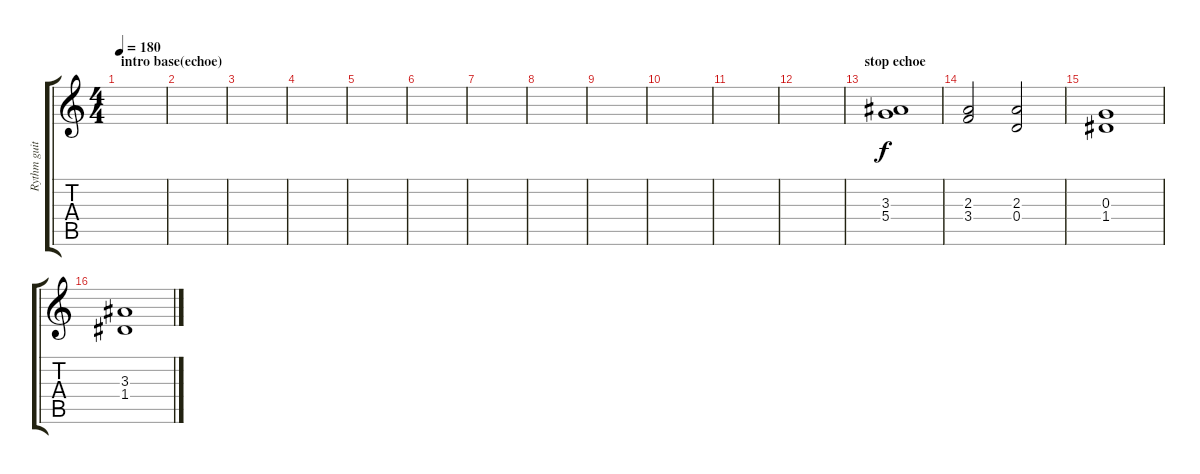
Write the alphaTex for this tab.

\track ("Rythm guitar" "Rythm guit") {instrument distortionguitar}
\staff {score tabs}
\tuning (E4 B3 G3 D3 A2 E2) {hide}
\ts (4 4)
\section ("" "intro base(echoe)")
\tempo 180
\clef g2
\ks c
|
|
|
|
|
|
|
|
|
|
|
|
\section ("" "stop echoe")
(3.3 5.4).1 |
(2.3 3.4).2 (2.3 0.4).2 |
(0.3 1.4).1 |
(3.3 1.4).1
